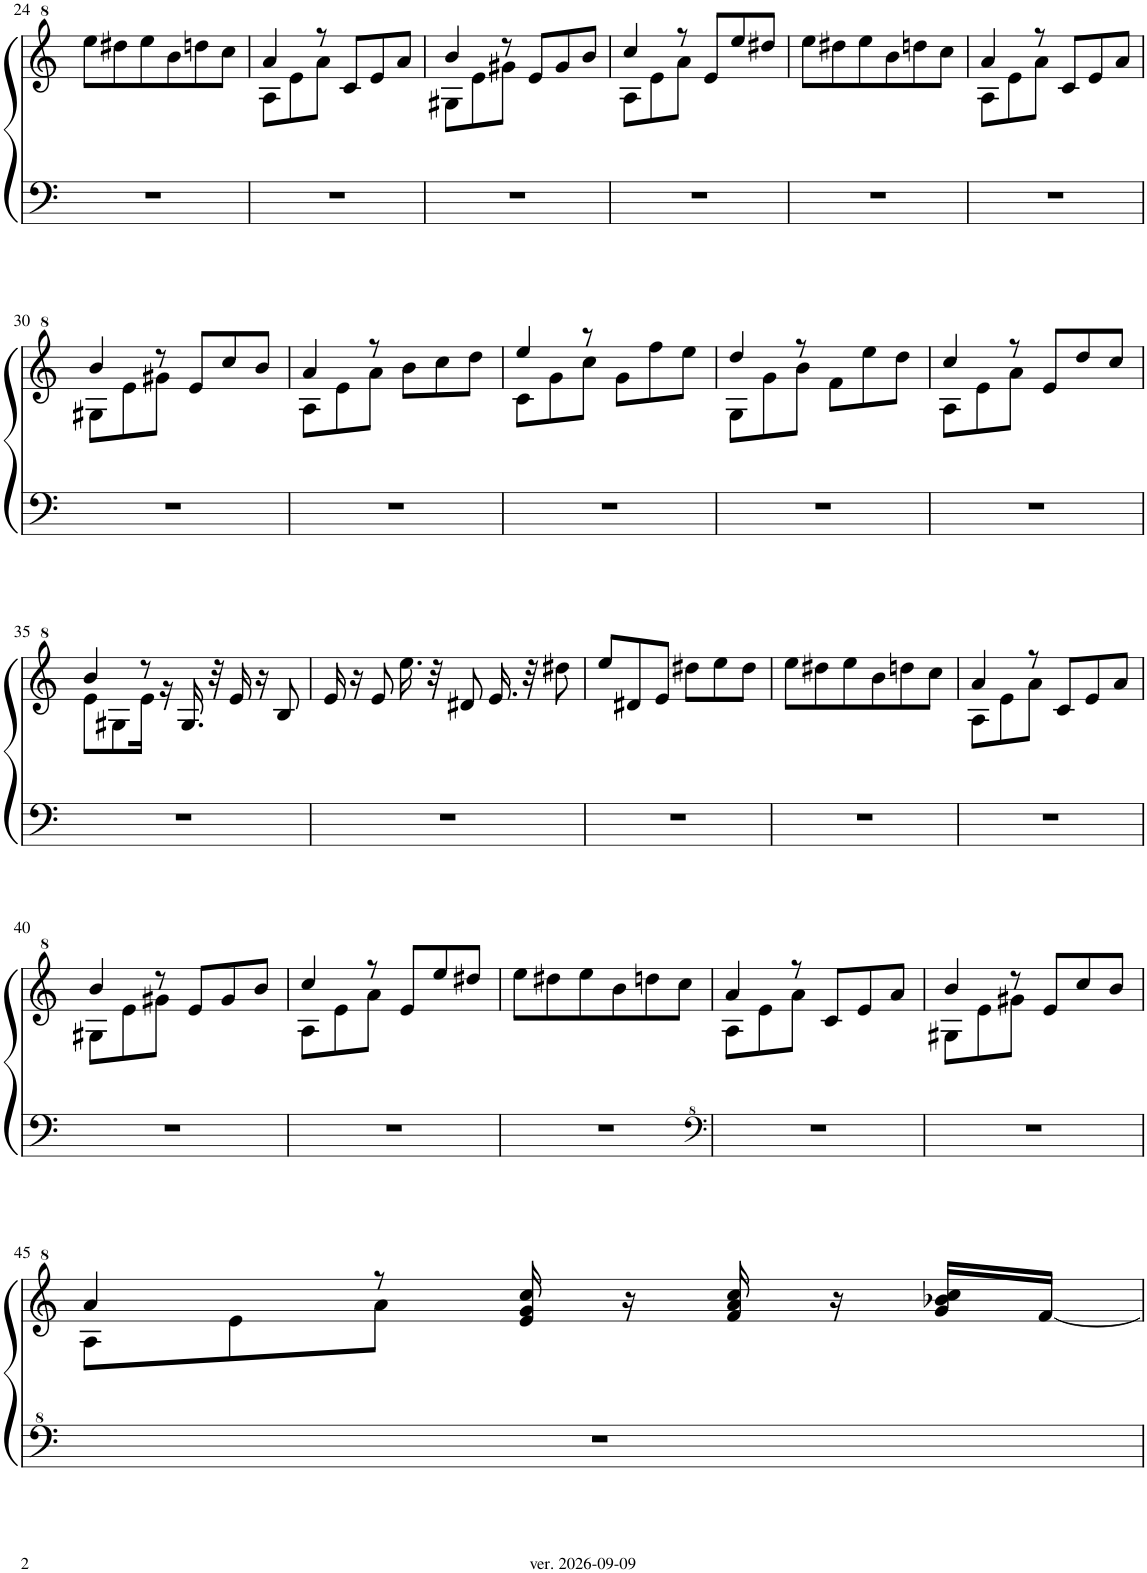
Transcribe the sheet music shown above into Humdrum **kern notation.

**kern
*part1
*staff1
*I"パンフルート
!!LO:PB:g=z
*clefG^2
*M3/4
=24
8eee\L
8ddd#X\
8eee\
8bb\
8dddn\
8ccc\J
=25
*^
4aa/	8a\L
.	8ee\
8r	8aa\J
8cc/L	4.ryy
8ee/	.
8aa/J	.
=26	=26
4bb/	8g#X\L
.	8ee\
8r	8gg#X\J
8ee/L	4.ryy
8gg#/	.
8bb/J	.
=27	=27
4ccc/	8a\L
.	8ee\
8r	8aa\J
8ee/L	4.ryy
8eee/	.
8ddd#X/J	.
*v	*v
=28
8eee\L
8ddd#X\
8eee\
8bb\
8dddn\
8ccc\J
=29
*^
4aa/	8a\L
.	8ee\
8r	8aa\J
8cc/L	4.ryy
8ee/	.
8aa/J	.
!!LO:LB:g=z	!!
=30	=30
4bb/	8g#X\L
.	8ee\
8r	8gg#X\J
8ee/L	4.ryy
8ccc/	.
8bb/J	.
=31	=31
4aa/	8a\L
.	8ee\
8r	8aa\J
8bb\L	4.ryy
8ccc\	.
8ddd\J	.
=32	=32
4eee/	8cc\L
.	8gg\
8r	8ccc\J
8gg\L	4.ryy
8fff\	.
8eee\J	.
=33	=33
4ddd/	8g\L
.	8gg\
8r	8bb\J
8ff\L	4.ryy
8eee\	.
8ddd\J	.
=34	=34
4ccc/	8a\L
.	8ee\
8r	8aa\J
8ee/L	4.ryy
8ddd/	.
8ccc/J	.
!!LO:LB:g=z	!!
=35	=35
4bb/	8ee\L
.	8g#X\
8r	16ee\Jk
.	16r
16.g#/	4.ryy
32r	.
16ee/	.
16r	.
8b/	.
*v	*v
=36
16ee/
16r
8ee/
16.eee\
32r
8dd#X/
16.ee/
32r
8ddd#X\
=37
8eee/L
8dd#X/
8ee/J
8ddd#X\L
8eee\
8ddd#\J
=38
8eee\L
8ddd#X\
8eee\
8bb\
8dddn\
8ccc\J
=39
*^
4aa/	8a\L
.	8ee\
8r	8aa\J
8cc/L	4.ryy
8ee/	.
8aa/J	.
!!LO:LB:g=z	!!
=40	=40
4bb/	8g#X\L
.	8ee\
8r	8gg#X\J
8ee/L	4.ryy
8gg#/	.
8bb/J	.
=41	=41
4ccc/	8a\L
.	8ee\
8r	8aa\J
8ee/L	4.ryy
8eee/	.
8ddd#X/J	.
*v	*v
=42
8eee\L
8ddd#X\
8eee\
8bb\
8dddn\
8ccc\J
=43
*^
4aa/	8a\L
.	8ee\
8r	8aa\J
8cc/L	4.ryy
8ee/	.
8aa/J	.
=44	=44
4bb/	8g#X\L
.	8ee\
8r	8gg#X\J
8ee/L	4.ryy
8ccc/	.
8bb/J	.
!!LO:LB:g=z	!!
=45	=45
4aa/	8a\L
.	8ee\
8r	8aa\J
16ee/ 16gg/ 16ccc/	4.ryy
16r	.
16ff/ 16aa/ 16ccc/	.
16r	.
16gg/ 16bb-X/ 16ccc/LL	.
[16ff/JJ	.
*v	*v
=
*-
